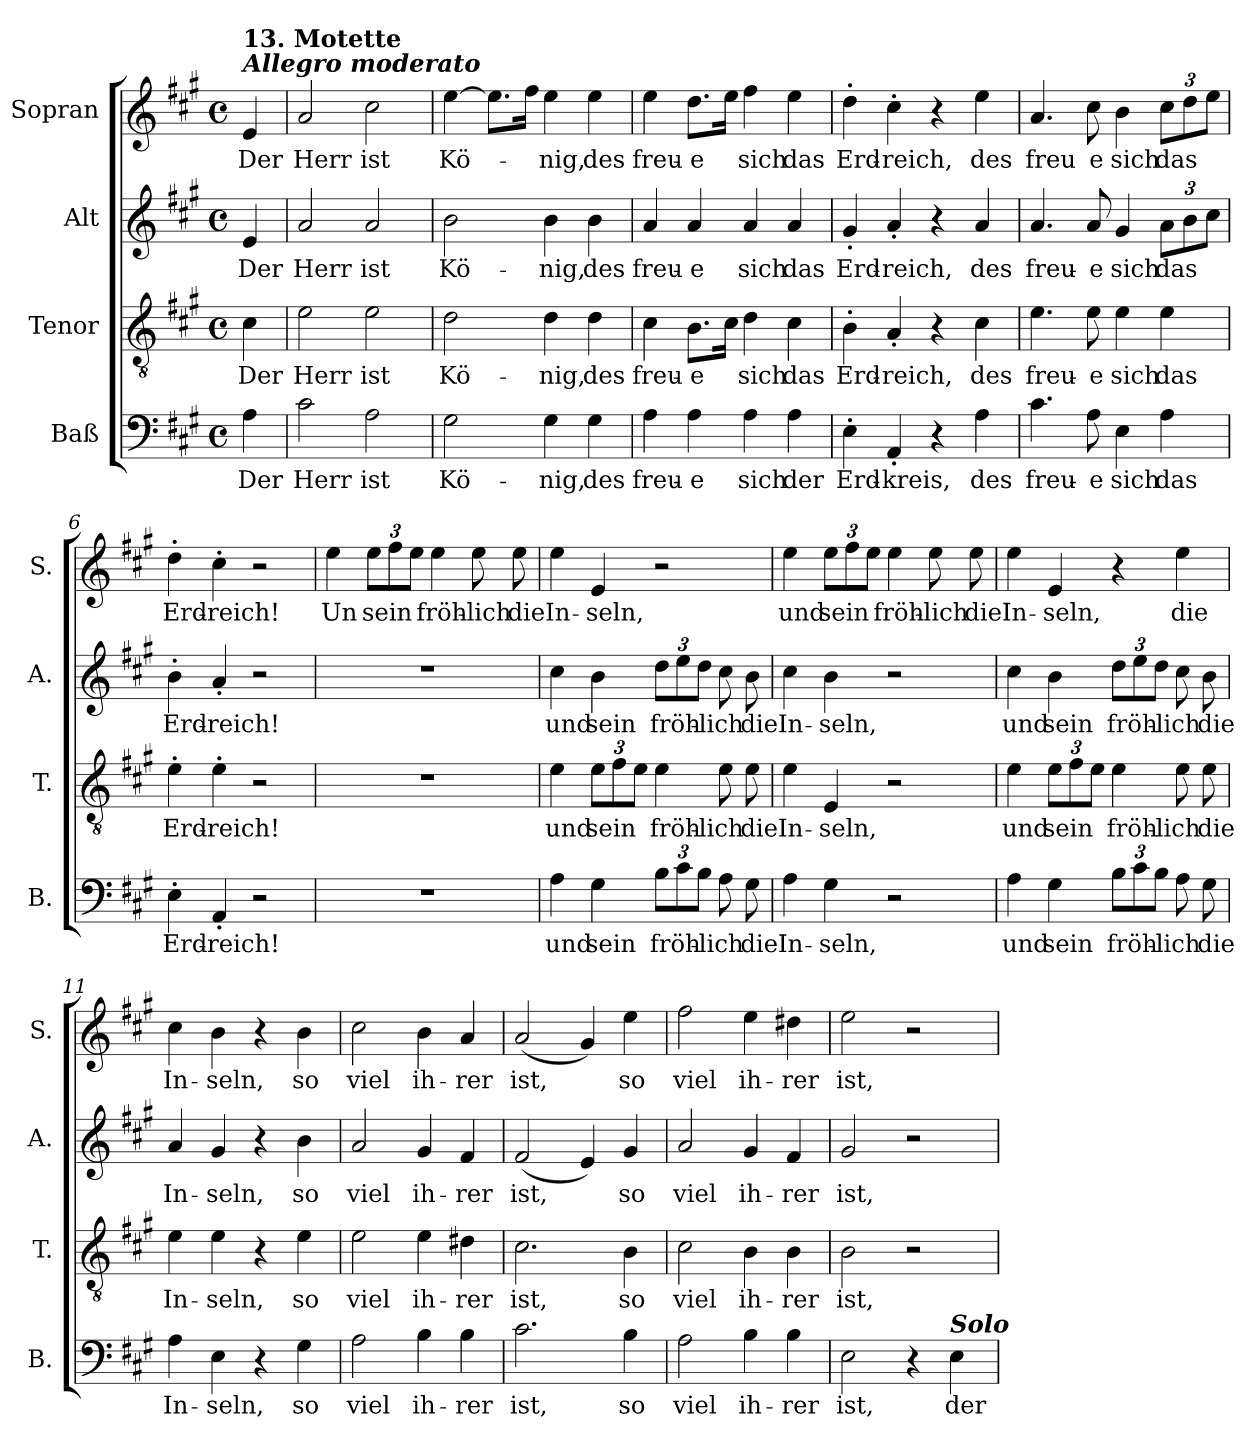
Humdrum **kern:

**kern	**text	**kern	**text	**kern	**text	**kern	**text
*part4	*part4	*part3	*part3	*part2	*part2	*part1	*part1
*staff4	*staff4	*staff3	*staff3	*staff2	*staff2	*staff1	*staff1
*I"Baß	*	*I"Tenor	*	*I"Alt	*	*I"Sopran	*
*I'B.	*	*I'T.	*	*I'A.	*	*I'S.	*
*clefF4	*	*clefGv2	*	*clefG2	*	*clefG2	*
*k[f#c#g#]	*	*k[f#c#g#]	*	*k[f#c#g#]	*	*k[f#c#g#]	*
*A:	*	*A:	*	*A:	*	*A:	*
*M4/4	*	*M4/4	*	*M4/4	*	*M4/4	*
*met(c)	*	*met(c)	*	*met(c)	*	*met(c)	*
=	=	=	=	=	=	=	=
!	!	!	!	!	!	!LO:TX:a:Bi:t=Allegro moderato	!
!	!	!	!	!	!	!LO:TX:a:B:t=13. Motette	!
!	!LO:LY:b	!	!LO:LY:b	!	!LO:LY:b	!	!LO:LY:b
4A\	Der	4c#\	Der	4e/	Der	4e/	Der
=1	=1	=1	=1	=1	=1	=1	=1
!	!LO:LY:b	!	!LO:LY:b	!	!LO:LY:b	!	!LO:LY:b
2c#\	Herr	2e\	Herr	2a/	Herr	2a/	Herr
!	!LO:LY:b	!	!LO:LY:b	!	!LO:LY:b	!	!LO:LY:b
2A\	ist	2e\	ist	2a/	ist	2cc#\	ist
=2	=2	=2	=2	=2	=2	=2	=2
!	!LO:LY:b	!	!LO:LY:b	!	!LO:LY:b	!	!LO:LY:b
2G#\	Kö-	2d\	Kö-	2b\	Kö-	[4ee\	Kö-
.	.	.	.	.	.	8.ee\L]	.
.	.	.	.	.	.	16ff#\Jk	.
!	!LO:LY:b	!	!LO:LY:b	!	!LO:LY:b	!	!LO:LY:b
4G#\	-nig,	4d\	-nig,	4b\	-nig,	4ee\	-nig,
!	!LO:LY:b	!	!LO:LY:b	!	!LO:LY:b	!	!LO:LY:b
4G#\	des	4d\	des	4b\	des	4ee\	des
=3	=3	=3	=3	=3	=3	=3	=3
!	!LO:LY:b	!	!LO:LY:b	!	!LO:LY:b	!	!LO:LY:b
4A\	freu-	4c#\	freu-	4a/	freu-	4ee\	freu-
!	!LO:LY:b	!	!LO:LY:b	!	!LO:LY:b	!	!LO:LY:b
4A\	-e	8.B\L	-e	4a/	-e	8.dd\L	-e
.	.	16c#\Jk	.	.	.	16ee\Jk	.
!	!LO:LY:b	!	!LO:LY:b	!	!LO:LY:b	!	!LO:LY:b
4A\	sich	4d\	sich	4a/	sich	4ff#\	sich
!	!LO:LY:b	!	!LO:LY:b	!	!LO:LY:b	!	!LO:LY:b
4A\	der	4c#\	das	4a/	das	4ee\	das
=4	=4	=4	=4	=4	=4	=4	=4
!	!LO:LY:b	!	!LO:LY:b	!	!LO:LY:b	!	!LO:LY:b
4E'>\	Erd-	4B'>\	Erd-	4g#'</	Erd-	4dd'>\	Erd-
!	!LO:LY:b	!	!LO:LY:b	!	!LO:LY:b	!	!LO:LY:b
4AA'</	-kreis,	4A'</	-reich,	4a'</	-reich,	4cc#'>\	-reich,
4r	.	4r	.	4r	.	4r	.
!	!LO:LY:b	!	!LO:LY:b	!	!LO:LY:b	!	!LO:LY:b
4A\	des	4c#\	des	4a/	des	4ee\	des
!!LO:LB:g=z
=5	=5	=5	=5	=5	=5	=5	=5
!	!LO:LY:b	!	!LO:LY:b	!	!LO:LY:b	!	!LO:LY:b
4.c#\	freu-	4.e\	freu-	4.a/	freu-	4.a/	freu
!	!LO:LY:b	!	!LO:LY:b	!	!LO:LY:b	!	!LO:LY:b
8A\	-e	8e\	-e	8a/	-e	8cc#\	e
!	!LO:LY:b	!	!LO:LY:b	!	!LO:LY:b	!	!LO:LY:b
4E\	sich	4e\	sich	4g#/	sich	4b\	sich
!	!LO:LY:b	!	!LO:LY:b	!	!	!	!
*	*	*	*	*Xbrackettup	*	*	*
!	!	!	!	!	!LO:LY:b	!	!
*	*	*	*	*	*	*Xbrackettup	*
!	!	!	!	!	!	!	!LO:LY:b
4A\	das	4e\	das	12a\L	das	12cc#\L	das
.	.	.	.	12b\	.	12dd\	.
.	.	.	.	12cc#\J	.	12ee\J	.
=6	=6	=6	=6	=6	=6	=6	=6
!	!LO:LY:b	!	!LO:LY:b	!	!LO:LY:b	!	!LO:LY:b
4E'>\	Erd-	4e'>\	Erd-	4b'>\	Erd-	4dd'>\	Erd-
!	!LO:LY:b	!	!LO:LY:b	!	!LO:LY:b	!	!LO:LY:b
4AA'</	-reich!	4e'>\	-reich!	4a'</	-reich!	4cc#'>\	-reich!
2r	.	2r	.	2r	.	2r	.
=7	=7	=7	=7	=7	=7	=7	=7
!	!	!	!	!	!	!	!LO:LY:b
1r	.	1r	.	1r	.	4ee\	Un
!	!	!	!	!	!	!	!LO:LY:b
.	.	.	.	.	.	12ee\L	sein
.	.	.	.	.	.	12ff#\	.
.	.	.	.	.	.	12ee\J	.
!	!	!	!	!	!	!	!LO:LY:b
.	.	.	.	.	.	4ee\	fröh-
!	!	!	!	!	!	!	!LO:LY:b
.	.	.	.	.	.	8ee\	-lich
!	!	!	!	!	!	!	!LO:LY:b
.	.	.	.	.	.	8ee\	die
=8	=8	=8	=8	=8	=8	=8	=8
!	!LO:LY:b	!	!LO:LY:b	!	!LO:LY:b	!	!LO:LY:b
4A\	und	4e\	und	4cc#\	und	4ee\	In-
!	!LO:LY:b	!	!	!	!	!	!
*	*	*Xbrackettup	*	*	*	*	*
!	!	!	!LO:LY:b	!	!LO:LY:b	!	!LO:LY:b
4G#\	sein	12e\L	sein	4b\	sein	4e/	-seln,
.	.	12f#\	.	.	.	.	.
.	.	12e\J	.	.	.	.	.
*Xbrackettup	*	*	*	*	*	*	*
!	!LO:LY:b	!	!LO:LY:b	!	!LO:LY:b	!	!
12B\L	fröh-	4e\	fröh-	12dd\L	fröh-	2r	.
12c#\	.	.	.	12ee\	.	.	.
12B\J	.	.	.	12dd\J	.	.	.
!	!LO:LY:b	!	!LO:LY:b	!	!LO:LY:b	!	!
8A\	-lich	8e\	-lich	8cc#\	-lich	.	.
!	!LO:LY:b	!	!LO:LY:b	!	!LO:LY:b	!	!
8G#\	die	8e\	die	8b\	die	.	.
!!LO:LB:g=z
=9	=9	=9	=9	=9	=9	=9	=9
!	!LO:LY:b	!	!LO:LY:b	!	!LO:LY:b	!	!LO:LY:b
4A\	In-	4e\	In-	4cc#\	In-	4ee\	und
!	!LO:LY:b	!	!LO:LY:b	!	!LO:LY:b	!	!LO:LY:b
4G#\	-seln,	4E/	-seln,	4b\	-seln,	12ee\L	sein
.	.	.	.	.	.	12ff#\	.
.	.	.	.	.	.	12ee\J	.
!	!	!	!	!	!	!	!LO:LY:b
2r	.	2r	.	2r	.	4ee\	fröh-
!	!	!	!	!	!	!	!LO:LY:b
.	.	.	.	.	.	8ee\	-lich
!	!	!	!	!	!	!	!LO:LY:b
.	.	.	.	.	.	8ee\	die
=10	=10	=10	=10	=10	=10	=10	=10
!	!LO:LY:b	!	!LO:LY:b	!	!LO:LY:b	!	!LO:LY:b
4A\	und	4e\	und	4cc#\	und	4ee\	In-
!	!LO:LY:b	!	!LO:LY:b	!	!LO:LY:b	!	!LO:LY:b
4G#\	sein	12e\L	sein	4b\	sein	4e/	-seln,
.	.	12f#\	.	.	.	.	.
.	.	12e\J	.	.	.	.	.
!	!LO:LY:b	!	!LO:LY:b	!	!LO:LY:b	!	!
12B\L	fröh-	4e\	fröh-	12dd\L	fröh-	4r	.
12c#\	.	.	.	12ee\	.	.	.
12B\J	.	.	.	12dd\J	.	.	.
!	!LO:LY:b	!	!LO:LY:b	!	!LO:LY:b	!	!LO:LY:b
8A\	-lich	8e\	-lich	8cc#\	-lich	4ee\	die
!	!LO:LY:b	!	!LO:LY:b	!	!LO:LY:b	!	!
8G#\	die	8e\	die	8b\	die	.	.
=11	=11	=11	=11	=11	=11	=11	=11
!	!LO:LY:b	!	!LO:LY:b	!	!LO:LY:b	!	!LO:LY:b
4A\	In-	4e\	In-	4a/	In-	4cc#\	In-
!	!LO:LY:b	!	!LO:LY:b	!	!LO:LY:b	!	!LO:LY:b
4E\	-seln,	4e\	-seln,	4g#/	-seln,	4b\	-seln,
4r	.	4r	.	4r	.	4r	.
!	!LO:LY:b	!	!LO:LY:b	!	!LO:LY:b	!	!LO:LY:b
4G#\	so	4e\	so	4b\	so	4b\	so
=12	=12	=12	=12	=12	=12	=12	=12
!	!LO:LY:b	!	!LO:LY:b	!	!LO:LY:b	!	!LO:LY:b
2A\	viel	2e\	viel	2a/	viel	2cc#\	viel
!	!LO:LY:b	!	!LO:LY:b	!	!LO:LY:b	!	!LO:LY:b
4B\	ih-	4e\	ih-	4g#/	ih-	4b\	ih-
!	!LO:LY:b	!	!LO:LY:b	!	!LO:LY:b	!	!LO:LY:b
4B\	-rer	4d#X\	-rer	4f#/	-rer	4a/	-rer
=13	=13	=13	=13	=13	=13	=13	=13
!	!LO:LY:b	!	!LO:LY:b	!	!LO:LY:b	!	!LO:LY:b
2.c#\	ist,	2.c#\	ist,	(<2f#/	ist,	(<2a/	ist,
.	.	.	.	4e/)	.	4g#/)	.
!	!LO:LY:b	!	!LO:LY:b	!	!LO:LY:b	!	!LO:LY:b
4B\	so	4B\	so	4g#/	so	4ee\	so
!!LO:PB:g=z
=14	=14	=14	=14	=14	=14	=14	=14
!	!LO:LY:b	!	!LO:LY:b	!	!LO:LY:b	!	!LO:LY:b
2A\	viel	2c#\	viel	2a/	viel	2ff#\	viel
!	!LO:LY:b	!	!LO:LY:b	!	!LO:LY:b	!	!LO:LY:b
4B\	ih-	4B\	ih-	4g#/	ih-	4ee\	ih-
!	!LO:LY:b	!	!LO:LY:b	!	!LO:LY:b	!	!LO:LY:b
4B\	-rer	4B\	-rer	4f#/	-rer	4dd#X\	-rer
=15	=15	=15	=15	=15	=15	=15	=15
!	!LO:LY:b	!	!LO:LY:b	!	!LO:LY:b	!	!LO:LY:b
2E\	ist,	2B\	ist,	2g#/	ist,	2ee\	ist,
4r	.	2r	.	2r	.	2r	.
!LO:TX:a:Bi:t=Solo	!	!	!	!	!	!	!
!	!LO:LY:b	!	!	!	!	!	!
4E\	der	.	.	.	.	.	.
=	=	=	=	=	=	=	=
*-	*-	*-	*-	*-	*-	*-	*-
